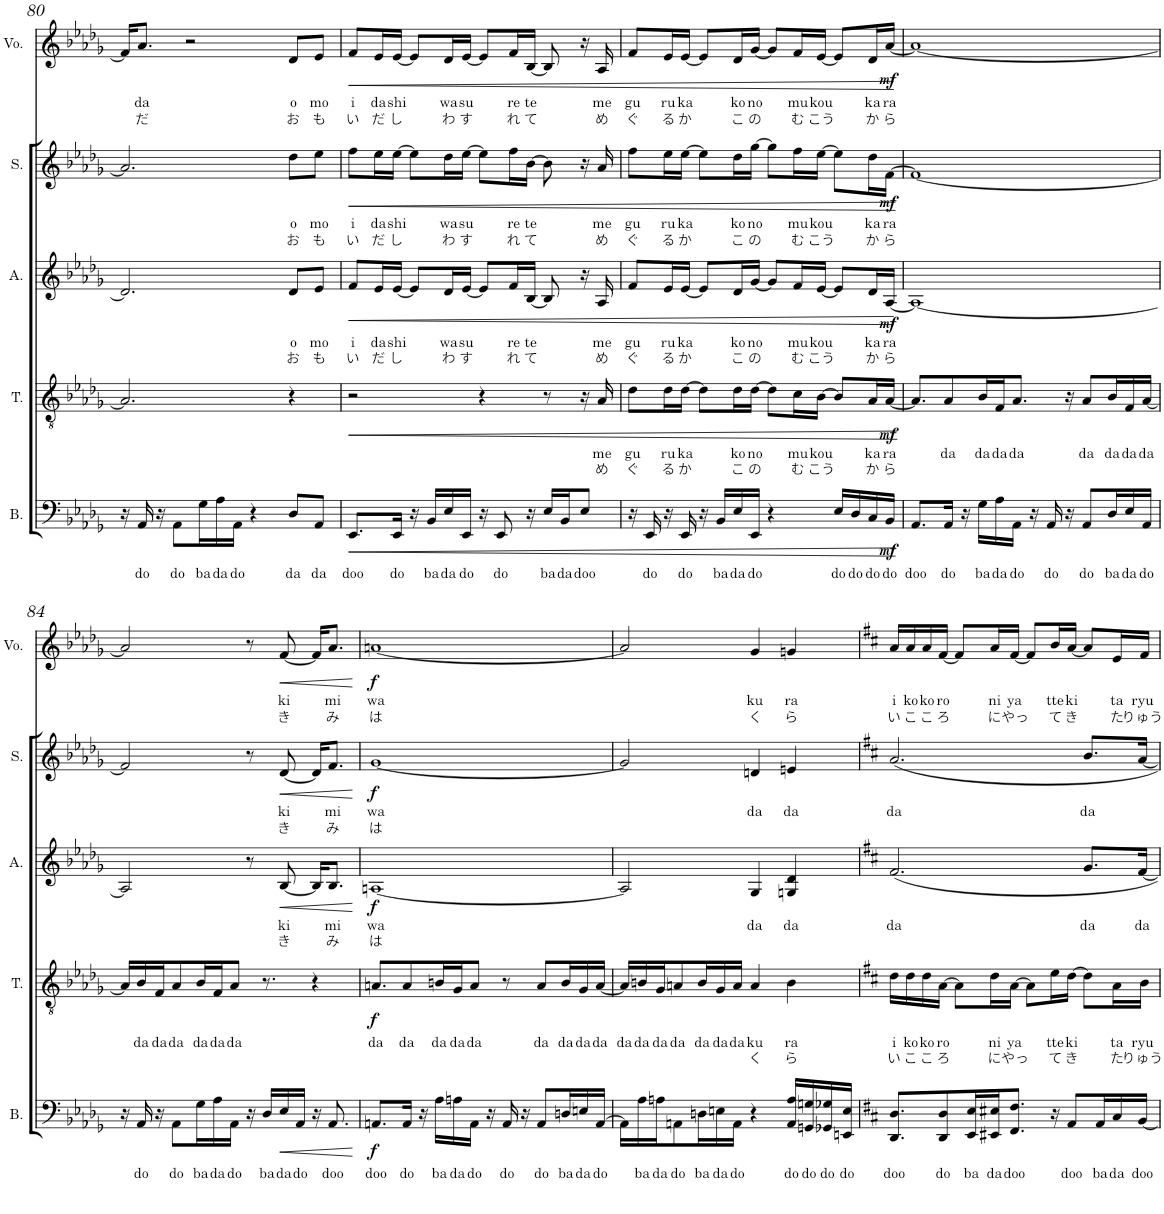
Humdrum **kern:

**kern	**text	**dynam	**kern	**text	**text	**dynam	**kern	**text	**text	**dynam	**kern	**text	**text	**dynam	**kern	**text	**text	**dynam
*part5	*part5	*part5	*part4	*part4	*part4	*part4	*part3	*part3	*part3	*part3	*part2	*part2	*part2	*part2	*part1	*part1	*part1	*part1
*staff5	*staff5	*staff5	*staff4	*staff4	*staff4	*staff4	*staff3	*staff3	*staff3	*staff3	*staff2	*staff2	*staff2	*staff2	*staff1	*staff1	*staff1	*staff1
*I"Bass	*	*	*I"Tenor	*	*	*	*I"Alto	*	*	*	*I"Soprano	*	*	*	*I"Voice	*	*	*
*I'B.	*	*	*I'T.	*	*	*	*I'A.	*	*	*	*I'S.	*	*	*	*I'Vo.	*	*	*
!!LO:PB:g=z
*clefF4	*	*	*clefGv2	*	*	*	*clefG2	*	*	*	*clefG2	*	*	*	*clefG2	*	*	*
*k[b-e-a-d-g-]	*	*	*k[b-e-a-d-g-]	*	*	*	*k[b-e-a-d-g-]	*	*	*	*k[b-e-a-d-g-]	*	*	*	*k[b-e-a-d-g-]	*	*	*
*M4/4	*	*	*M4/4	*	*	*	*M4/4	*	*	*	*M4/4	*	*	*	*M4/4	*	*	*
=80	=80	=80	=80	=80	=80	=80	=80	=80	=80	=80	=80	=80	=80	=80	=80	=80	=80	=80
16r	.	.	2.A-/]	.	.	.	2.d-/]	.	.	.	2.a-/]	.	.	.	16f/KL]	.	.	.
!	!LO:LY:b	!	!	!	!	!	!	!	!	!	!	!	!	!	!	!LO:LY:b	!LO:LY:b	!
16AA-/	do	.	.	.	.	.	.	.	.	.	.	.	.	.	8.a-/J	da	だ	.
16r	.	.	.	.	.	.	.	.	.	.	.	.	.	.	.	.	.	.
!	!LO:LY:b	!	!	!	!	!	!	!	!	!	!	!	!	!	!	!	!	!
8AA-\L	do	.	.	.	.	.	.	.	.	.	.	.	.	.	.	.	.	.
.	.	.	.	.	.	.	.	.	.	.	.	.	.	.	2r	.	.	.
!	!LO:LY:b	!	!	!	!	!	!	!	!	!	!	!	!	!	!	!	!	!
16G-\L	ba	.	.	.	.	.	.	.	.	.	.	.	.	.	.	.	.	.
!	!LO:LY:b	!	!	!	!	!	!	!	!	!	!	!	!	!	!	!	!	!
16A-\	da	.	.	.	.	.	.	.	.	.	.	.	.	.	.	.	.	.
!	!LO:LY:b	!	!	!	!	!	!	!	!	!	!	!	!	!	!	!	!	!
16AA-\JJ	do	.	.	.	.	.	.	.	.	.	.	.	.	.	.	.	.	.
4r	.	.	.	.	.	.	.	.	.	.	.	.	.	.	.	.	.	.
!	!LO:LY:b	!	!	!	!	!	!	!LO:LY:b	!LO:LY:b	!	!	!LO:LY:b	!LO:LY:b	!	!	!LO:LY:b	!LO:LY:b	!
8D-/L	da	.	4r	.	.	.	8d-/L	o	お	.	8dd-\L	o	お	.	8d-/L	o	お	.
!	!LO:LY:b	!	!	!	!	!	!	!LO:LY:b	!LO:LY:b	!	!	!LO:LY:b	!LO:LY:b	!	!	!LO:LY:b	!LO:LY:b	!
8AA-/J	da	.	.	.	.	.	8e-/J	mo	も	.	8ee-\J	mo	も	.	8e-/J	mo	も	.
=81	=81	=81	=81	=81	=81	=81	=81	=81	=81	=81	=81	=81	=81	=81	=81	=81	=81	=81
!	!LO:LY:b	!LO:HP:b	!	!	!	!LO:HP:b	!	!LO:LY:b	!LO:LY:b	!LO:HP:b	!	!LO:LY:b	!LO:LY:b	!LO:HP:b	!	!LO:LY:b	!LO:LY:b	!LO:HP:b
8.EE-/L	doo	<	2r	.	.	<	8f/L	i	い	<	8ff\L	i	い	<	8f/L	i	い	<
!	!	!	!	!	!	!	!	!LO:LY:b	!LO:LY:b	!	!	!LO:LY:b	!LO:LY:b	!	!	!LO:LY:b	!LO:LY:b	!
.	.	.	.	.	.	.	16e-/L	da	だ	.	16ee-\L	da	だ	.	16e-/L	da	だ	.
!	!LO:LY:b	!	!	!	!	!	!	!LO:LY:b	!LO:LY:b	!	!	!LO:LY:b	!LO:LY:b	!	!	!LO:LY:b	!LO:LY:b	!
16EE-/Jk	do	.	.	.	.	.	[16e-/JJ	shi	し	.	[16ee-\JJ	shi	し	.	[16e-/JJ	shi	し	.
16r	.	.	.	.	.	.	8e-/L]	.	.	.	8ee-\L]	.	.	.	8e-/L]	.	.	.
!	!LO:LY:b	!	!	!	!	!	!	!	!	!	!	!	!	!	!	!	!	!
16BB-/LL	ba	.	.	.	.	.	.	.	.	.	.	.	.	.	.	.	.	.
!	!LO:LY:b	!	!	!	!	!	!	!LO:LY:b	!LO:LY:b	!	!	!LO:LY:b	!LO:LY:b	!	!	!LO:LY:b	!LO:LY:b	!
16E-/	da	.	.	.	.	.	16d-/L	wa	わ	.	16dd-\L	wa	わ	.	16d-/L	wa	わ	.
!	!LO:LY:b	!	!	!	!	!	!	!LO:LY:b	!LO:LY:b	!	!	!LO:LY:b	!LO:LY:b	!	!	!LO:LY:b	!LO:LY:b	!
16EE-/JJ	do	.	.	.	.	.	[16e-/JJ	su	す	.	[16ee-\JJ	su	す	.	[16e-/JJ	su	す	.
16r	.	.	4r	.	.	.	8e-/L]	.	.	.	8ee-\L]	.	.	.	8e-/L]	.	.	.
!	!LO:LY:b	!	!	!	!	!	!	!	!	!	!	!	!	!	!	!	!	!
8EE-/	do	.	.	.	.	.	.	.	.	.	.	.	.	.	.	.	.	.
!	!	!	!	!	!	!	!	!LO:LY:b	!LO:LY:b	!	!	!LO:LY:b	!LO:LY:b	!	!	!LO:LY:b	!LO:LY:b	!
.	.	.	.	.	.	.	16f/L	re	れ	.	16ff\L	re	れ	.	16f/L	re	れ	.
!	!	!	!	!	!	!	!	!LO:LY:b	!LO:LY:b	!	!	!LO:LY:b	!LO:LY:b	!	!	!LO:LY:b	!LO:LY:b	!
16r	.	.	.	.	.	.	[16B-/JJ	te	て	.	[16b-\JJ	te	て	.	[16B-/JJ	te	て	.
!	!LO:LY:b	!	!	!	!	!	!	!	!	!	!	!	!	!	!	!	!	!
16E-/LL	ba	.	8r	.	.	.	8B-/]	.	.	.	8b-\]	.	.	.	8B-/]	.	.	.
!	!LO:LY:b	!	!	!	!	!	!	!	!	!	!	!	!	!	!	!	!	!
16BB-/J	da	.	.	.	.	.	.	.	.	.	.	.	.	.	.	.	.	.
!	!LO:LY:b	!	!	!	!	!	!	!	!	!	!	!	!	!	!	!	!	!
8E-/J	doo	.	16r	.	.	.	16r	.	.	.	16r	.	.	.	16r	.	.	.
!	!	!	!	!LO:LY:b	!LO:LY:b	!	!	!LO:LY:b	!LO:LY:b	!	!	!LO:LY:b	!LO:LY:b	!	!	!LO:LY:b	!LO:LY:b	!
.	.	.	16A-/	me	め	.	16A-/	me	め	.	16a-/	me	め	.	16A-/	me	め	.
=82	=82	=82	=82	=82	=82	=82	=82	=82	=82	=82	=82	=82	=82	=82	=82	=82	=82	=82
!	!	!	!	!LO:LY:b	!LO:LY:b	!	!	!LO:LY:b	!LO:LY:b	!	!	!LO:LY:b	!LO:LY:b	!	!	!LO:LY:b	!LO:LY:b	!
16r	.	.	8d-\L	gu	ぐ	.	8f/L	gu	ぐ	.	8ff\L	gu	ぐ	.	8f/L	gu	ぐ	.
!	!LO:LY:b	!	!	!	!	!	!	!	!	!	!	!	!	!	!	!	!	!
16EE-/	do	.	.	.	.	.	.	.	.	.	.	.	.	.	.	.	.	.
!	!	!	!	!LO:LY:b	!LO:LY:b	!	!	!LO:LY:b	!LO:LY:b	!	!	!LO:LY:b	!LO:LY:b	!	!	!LO:LY:b	!LO:LY:b	!
16r	.	.	16d-\L	ru	る	.	16e-/L	ru	る	.	16ee-\L	ru	る	.	16e-/L	ru	る	.
!	!LO:LY:b	!	!	!LO:LY:b	!LO:LY:b	!	!	!LO:LY:b	!LO:LY:b	!	!	!LO:LY:b	!LO:LY:b	!	!	!LO:LY:b	!LO:LY:b	!
16EE-/	do	.	[16d-\JJ	ka	か	.	[16e-/JJ	ka	か	.	[16ee-\JJ	ka	か	.	[16e-/JJ	ka	か	.
16r	.	.	8d-\L]	.	.	.	8e-/L]	.	.	.	8ee-\L]	.	.	.	8e-/L]	.	.	.
!	!LO:LY:b	!	!	!	!	!	!	!	!	!	!	!	!	!	!	!	!	!
16BB-/LL	ba	.	.	.	.	.	.	.	.	.	.	.	.	.	.	.	.	.
!	!LO:LY:b	!	!	!LO:LY:b	!LO:LY:b	!	!	!LO:LY:b	!LO:LY:b	!	!	!LO:LY:b	!LO:LY:b	!	!	!LO:LY:b	!LO:LY:b	!
16E-/	da	.	16d-\L	ko	こ	.	16d-/L	ko	こ	.	16dd-\L	ko	こ	.	16d-/L	ko	こ	.
!	!LO:LY:b	!	!	!LO:LY:b	!LO:LY:b	!	!	!LO:LY:b	!LO:LY:b	!	!	!LO:LY:b	!LO:LY:b	!	!	!LO:LY:b	!LO:LY:b	!
16EE-/JJ	do	.	[16d-\JJ	no	の	.	[16g-/JJ	no	の	.	[16gg-\JJ	no	の	.	[16g-/JJ	no	の	.
4r	.	.	8d-\L]	.	.	.	8g-/L]	.	.	.	8gg-\L]	.	.	.	8g-/L]	.	.	.
!	!	!	!	!LO:LY:b	!LO:LY:b	!	!	!LO:LY:b	!LO:LY:b	!	!	!LO:LY:b	!LO:LY:b	!	!	!LO:LY:b	!LO:LY:b	!
.	.	.	16c\L	mu	む	.	16f/L	mu	む	.	16ff\L	mu	む	.	16f/L	mu	む	.
!	!	!	!	!LO:LY:b	!LO:LY:b	!	!	!LO:LY:b	!LO:LY:b	!	!	!LO:LY:b	!LO:LY:b	!	!	!LO:LY:b	!LO:LY:b	!
.	.	.	[16B-\JJ	kou	こう	.	[16e-/JJ	kou	こう	.	[16ee-\JJ	kou	こう	.	[16e-/JJ	kou	こう	.
!	!LO:LY:b	!	!	!	!	!	!	!	!	!	!	!	!	!	!	!	!	!
16E-/LL	do	.	8B-/L]	.	.	.	8e-/L]	.	.	.	8ee-\L]	.	.	.	8e-/L]	.	.	.
!	!LO:LY:b	!	!	!	!	!	!	!	!	!	!	!	!	!	!	!	!	!
16D-/	do	.	.	.	.	.	.	.	.	.	.	.	.	.	.	.	.	.
!	!LO:LY:b	!	!	!LO:LY:b	!LO:LY:b	!	!	!LO:LY:b	!LO:LY:b	!	!	!LO:LY:b	!LO:LY:b	!	!	!LO:LY:b	!LO:LY:b	!
16C/	do	.	16A-/L	ka	か	.	16d-/L	ka	か	.	16dd-\L	ka	か	.	16d-/L	ka	か	.
!	!LO:LY:b	!LO:DY:b	!	!LO:LY:b	!LO:LY:b	!LO:DY:b	!	!LO:LY:b	!LO:LY:b	!LO:DY:b	!	!LO:LY:b	!LO:LY:b	!LO:DY:b	!	!LO:LY:b	!LO:LY:b	!LO:DY:b
16BB-/JJ	do	mf	[16A-/JJ	ra	ら	mf	[16A-/JJ	ra	ら	mf	[16f\JJ	ra	ら	mf	[16a-/JJ	ra	ら	mf
.	.	[	.	.	.	[	.	.	.	[	.	.	.	[	.	.	.	[
=83	=83	=83	=83	=83	=83	=83	=83	=83	=83	=83	=83	=83	=83	=83	=83	=83	=83	=83
!	!LO:LY:b	!	!	!	!	!	!	!	!	!	!	!	!	!	!	!	!	!
8.AA-/L	doo	.	8.A-/L]	.	.	.	1A-_	.	.	.	1f_	.	.	.	1a-_	.	.	.
!	!LO:LY:b	!	!	!LO:LY:b	!	!	!	!	!	!	!	!	!	!	!	!	!	!
16AA-/Jk	do	.	8A-/	da	.	.	.	.	.	.	.	.	.	.	.	.	.	.
16r	.	.	.	.	.	.	.	.	.	.	.	.	.	.	.	.	.	.
!	!LO:LY:b	!	!	!LO:LY:b	!	!	!	!	!	!	!	!	!	!	!	!	!	!
16G-\LL	ba	.	16B-/L	da	.	.	.	.	.	.	.	.	.	.	.	.	.	.
!	!LO:LY:b	!	!	!LO:LY:b	!	!	!	!	!	!	!	!	!	!	!	!	!	!
16A-\	da	.	16F/J	da	.	.	.	.	.	.	.	.	.	.	.	.	.	.
!	!LO:LY:b	!	!	!LO:LY:b	!	!	!	!	!	!	!	!	!	!	!	!	!	!
16AA-\JJ	do	.	8.A-/J	da	.	.	.	.	.	.	.	.	.	.	.	.	.	.
16r	.	.	.	.	.	.	.	.	.	.	.	.	.	.	.	.	.	.
!	!LO:LY:b	!	!	!	!	!	!	!	!	!	!	!	!	!	!	!	!	!
16AA-/	do	.	.	.	.	.	.	.	.	.	.	.	.	.	.	.	.	.
16r	.	.	16r	.	.	.	.	.	.	.	.	.	.	.	.	.	.	.
!	!LO:LY:b	!	!	!LO:LY:b	!	!	!	!	!	!	!	!	!	!	!	!	!	!
8AA-/L	do	.	8A-/L	da	.	.	.	.	.	.	.	.	.	.	.	.	.	.
!	!LO:LY:b	!	!	!LO:LY:b	!	!	!	!	!	!	!	!	!	!	!	!	!	!
16D-/L	ba	.	16B-/L	da	.	.	.	.	.	.	.	.	.	.	.	.	.	.
!	!LO:LY:b	!	!	!LO:LY:b	!	!	!	!	!	!	!	!	!	!	!	!	!	!
16E-/	da	.	16F/	da	.	.	.	.	.	.	.	.	.	.	.	.	.	.
!	!LO:LY:b	!	!	!LO:LY:b	!	!	!	!	!	!	!	!	!	!	!	!	!	!
16AA-/JJ	do	.	[16A-/JJ	da	.	.	.	.	.	.	.	.	.	.	.	.	.	.
!!LO:LB:g=z
=84	=84	=84	=84	=84	=84	=84	=84	=84	=84	=84	=84	=84	=84	=84	=84	=84	=84	=84
16r	.	.	16A-/LL]	.	.	.	2A-/]	.	.	.	2f/]	.	.	.	2a-/]	.	.	.
!	!LO:LY:b	!	!	!LO:LY:b	!	!	!	!	!	!	!	!	!	!	!	!	!	!
16AA-/	do	.	16B-/	da	.	.	.	.	.	.	.	.	.	.	.	.	.	.
!	!	!	!	!LO:LY:b	!	!	!	!	!	!	!	!	!	!	!	!	!	!
16r	.	.	16F/J	da	.	.	.	.	.	.	.	.	.	.	.	.	.	.
!	!LO:LY:b	!	!	!LO:LY:b	!	!	!	!	!	!	!	!	!	!	!	!	!	!
8AA-\L	do	.	8A-/	da	.	.	.	.	.	.	.	.	.	.	.	.	.	.
!	!LO:LY:b	!	!	!LO:LY:b	!	!	!	!	!	!	!	!	!	!	!	!	!	!
16G-\L	ba	.	16B-/L	da	.	.	.	.	.	.	.	.	.	.	.	.	.	.
!	!LO:LY:b	!	!	!LO:LY:b	!	!	!	!	!	!	!	!	!	!	!	!	!	!
16A-\	da	.	16F/J	da	.	.	.	.	.	.	.	.	.	.	.	.	.	.
!	!LO:LY:b	!	!	!LO:LY:b	!	!	!	!	!	!	!	!	!	!	!	!	!	!
16AA-\JJ	do	.	8A-/J	da	.	.	.	.	.	.	.	.	.	.	.	.	.	.
16r	.	.	.	.	.	.	8r	.	.	.	8r	.	.	.	8r	.	.	.
!	!LO:LY:b	!	!	!	!	!	!	!	!	!	!	!	!	!	!	!	!	!
16D-/LL	ba	.	8.r	.	.	.	.	.	.	.	.	.	.	.	.	.	.	.
!	!LO:LY:b	!LO:HP:b	!	!	!	!	!	!LO:LY:b	!LO:LY:b	!LO:HP:b	!	!LO:LY:b	!LO:LY:b	!LO:HP:b	!	!LO:LY:b	!LO:LY:b	!LO:HP:b
16E-/	da	<	.	.	.	.	[8B-/	ki	き	<	[8d-/	ki	き	<	[8f/	ki	き	<
!	!LO:LY:b	!	!	!	!	!	!	!	!	!	!	!	!	!	!	!	!	!
16AA-/JJ	do	.	.	.	.	.	.	.	.	.	.	.	.	.	.	.	.	.
16r	.	.	4r	.	.	.	16B-/KL]	.	.	.	16d-/KL]	.	.	.	16f/KL]	.	.	.
!	!LO:LY:b	!	!	!	!	!	!	!LO:LY:b	!LO:LY:b	!	!	!LO:LY:b	!LO:LY:b	!	!	!LO:LY:b	!LO:LY:b	!
8.AA-/	doo	.	.	.	.	.	8.B-/J	mi	み	.	8.f/J	mi	み	.	8.a-/J	mi	み	.
.	.	[	.	.	.	.	.	.	.	[	.	.	.	[	.	.	.	[
=85	=85	=85	=85	=85	=85	=85	=85	=85	=85	=85	=85	=85	=85	=85	=85	=85	=85	=85
!	!LO:LY:b	!LO:DY:b	!	!LO:LY:b	!	!LO:DY:b	!	!LO:LY:b	!LO:LY:b	!LO:DY:b	!	!LO:LY:b	!LO:LY:b	!LO:DY:b	!	!LO:LY:b	!LO:LY:b	!LO:DY:b
8.AAn/L	doo	f	8.An/L	da	.	f	[1An	wa	は	f	[1g-	wa	は	f	[1an	wa	は	f
!	!LO:LY:b	!	!	!LO:LY:b	!	!	!	!	!	!	!	!	!	!	!	!	!	!
16AA/Jk	do	.	8A/	da	.	.	.	.	.	.	.	.	.	.	.	.	.	.
16r	.	.	.	.	.	.	.	.	.	.	.	.	.	.	.	.	.	.
!	!LO:LY:b	!	!	!LO:LY:b	!	!	!	!	!	!	!	!	!	!	!	!	!	!
16A-\LL	ba	.	16Bn/L	da	.	.	.	.	.	.	.	.	.	.	.	.	.	.
!	!LO:LY:b	!	!	!LO:LY:b	!	!	!	!	!	!	!	!	!	!	!	!	!	!
16An\	da	.	16G-/J	da	.	.	.	.	.	.	.	.	.	.	.	.	.	.
!	!LO:LY:b	!	!	!LO:LY:b	!	!	!	!	!	!	!	!	!	!	!	!	!	!
16AA\JJ	do	.	8A/J	da	.	.	.	.	.	.	.	.	.	.	.	.	.	.
16r	.	.	.	.	.	.	.	.	.	.	.	.	.	.	.	.	.	.
!	!LO:LY:b	!	!	!	!	!	!	!	!	!	!	!	!	!	!	!	!	!
16AA/	do	.	8r	.	.	.	.	.	.	.	.	.	.	.	.	.	.	.
16r	.	.	.	.	.	.	.	.	.	.	.	.	.	.	.	.	.	.
!	!LO:LY:b	!	!	!LO:LY:b	!	!	!	!	!	!	!	!	!	!	!	!	!	!
8AA/L	do	.	8A/L	da	.	.	.	.	.	.	.	.	.	.	.	.	.	.
!	!LO:LY:b	!	!	!LO:LY:b	!	!	!	!	!	!	!	!	!	!	!	!	!	!
16Dn/L	ba	.	16B/L	da	.	.	.	.	.	.	.	.	.	.	.	.	.	.
!	!LO:LY:b	!	!	!LO:LY:b	!	!	!	!	!	!	!	!	!	!	!	!	!	!
16En/	da	.	16G-/	da	.	.	.	.	.	.	.	.	.	.	.	.	.	.
!	!LO:LY:b	!	!	!LO:LY:b	!	!	!	!	!	!	!	!	!	!	!	!	!	!
[16AA/JJ	do	.	[16A/JJ	da	.	.	.	.	.	.	.	.	.	.	.	.	.	.
=86	=86	=86	=86	=86	=86	=86	=86	=86	=86	=86	=86	=86	=86	=86	=86	=86	=86	=86
!	!	!	!	!LO:LY:b	!	!	!	!	!	!	!	!	!	!	!	!	!	!
16AA\LL]	.	.	16A/LL]	da	.	.	2A/]	.	.	.	2g-/]	.	.	.	2a/]	.	.	.
!	!LO:LY:b	!	!	!LO:LY:b	!	!	!	!	!	!	!	!	!	!	!	!	!	!
16A-\	ba	.	16Bn/	da	.	.	.	.	.	.	.	.	.	.	.	.	.	.
!	!LO:LY:b	!	!	!LO:LY:b	!	!	!	!	!	!	!	!	!	!	!	!	!	!
16An\J	da	.	16G-/J	da	.	.	.	.	.	.	.	.	.	.	.	.	.	.
!	!LO:LY:b	!	!	!LO:LY:b	!	!	!	!	!	!	!	!	!	!	!	!	!	!
8AAn\	do	.	8An/	da	.	.	.	.	.	.	.	.	.	.	.	.	.	.
!	!LO:LY:b	!	!	!LO:LY:b	!	!	!	!	!	!	!	!	!	!	!	!	!	!
16Dn\L	ba	.	16B/L	da	.	.	.	.	.	.	.	.	.	.	.	.	.	.
!	!LO:LY:b	!	!	!LO:LY:b	!	!	!	!	!	!	!	!	!	!	!	!	!	!
16En\	da	.	16G-/	da	.	.	.	.	.	.	.	.	.	.	.	.	.	.
!	!LO:LY:b	!	!	!LO:LY:b	!	!	!	!	!	!	!	!	!	!	!	!	!	!
16AA\JJ	do	.	16A/JJ	da	.	.	.	.	.	.	.	.	.	.	.	.	.	.
!	!	!	!	!LO:LY:b	!LO:LY:b	!	!	!LO:LY:b	!	!	!	!LO:LY:b	!	!	!	!LO:LY:b	!LO:LY:b	!
4r	.	.	4A/	ku	く	.	4G-/	da	.	.	4dn/	da	.	.	4g-/	ku	く	.
!	!LO:LY:b	!	!	!LO:LY:b	!LO:LY:b	!	!	!LO:LY:b	!	!	!	!LO:LY:b	!	!	!	!LO:LY:b	!LO:LY:b	!
16AA/ 16A/LL	do	.	4B\	ra	ら	.	4Gn/ 4d-/	da	.	.	4en/	da	.	.	4gn/	ra	ら	.
!	!LO:LY:b	!	!	!	!	!	!	!	!	!	!	!	!	!	!	!	!	!
16GGn/ 16Gn/	do	.	.	.	.	.	.	.	.	.	.	.	.	.	.	.	.	.
!	!LO:LY:b	!	!	!	!	!	!	!	!	!	!	!	!	!	!	!	!	!
16GG-X/ 16G-X/	do	.	.	.	.	.	.	.	.	.	.	.	.	.	.	.	.	.
!	!LO:LY:b	!	!	!	!	!	!	!	!	!	!	!	!	!	!	!	!	!
16EEn/ 16E/JJ	do	.	.	.	.	.	.	.	.	.	.	.	.	.	.	.	.	.
=87	=87	=87	=87	=87	=87	=87	=87	=87	=87	=87	=87	=87	=87	=87	=87	=87	=87	=87
*k[f#c#]	*	*	*k[f#c#]	*	*	*	*k[f#c#]	*	*	*	*k[f#c#]	*	*	*	*k[f#c#]	*	*	*
!	!LO:LY:b	!	!	!LO:LY:b	!LO:LY:b	!	!	!LO:LY:b	!	!	!	!LO:LY:b	!	!	!	!LO:LY:b	!LO:LY:b	!
8.DD/ 8.D/L	doo	.	16d\LL	i	い	.	2.f#/	da	.	.	2.a/	da	.	.	16a/LL	i	い	.
!	!	!	!	!LO:LY:b	!LO:LY:b	!	!	!	!	!	!	!	!	!	!	!LO:LY:b	!LO:LY:b	!
.	.	.	16d\	ko	こ	.	.	.	.	.	.	.	.	.	16a/	ko	こ	.
!	!	!	!	!LO:LY:b	!LO:LY:b	!	!	!	!	!	!	!	!	!	!	!LO:LY:b	!LO:LY:b	!
.	.	.	16d\	ko	こ	.	.	.	.	.	.	.	.	.	16a/	ko	こ	.
!	!LO:LY:b	!	!	!LO:LY:b	!LO:LY:b	!	!	!	!	!	!	!	!	!	!	!LO:LY:b	!LO:LY:b	!
8DD/ 8D/	do	.	[16A\JJ	ro	ろ	.	.	.	.	.	.	.	.	.	[16f#/JJ	ro	ろ	.
.	.	.	8A\L]	.	.	.	.	.	.	.	.	.	.	.	8f#/L]	.	.	.
!	!LO:LY:b	!	!	!	!	!	!	!	!	!	!	!	!	!	!	!	!	!
16EE/ 16E/L	ba	.	.	.	.	.	.	.	.	.	.	.	.	.	.	.	.	.
!	!LO:LY:b	!	!	!LO:LY:b	!LO:LY:b	!	!	!	!	!	!	!	!	!	!	!LO:LY:b	!LO:LY:b	!
16EE#X/ 16E#X/J	da	.	16d\L	ni	に	.	.	.	.	.	.	.	.	.	16a/L	ni	に	.
!	!LO:LY:b	!	!	!LO:LY:b	!LO:LY:b	!	!	!	!	!	!	!	!	!	!	!LO:LY:b	!LO:LY:b	!
8.FF#/ 8.F#/J	doo	.	[16A\JJ	ya	やっ	.	.	.	.	.	.	.	.	.	[16f#/JJ	ya	やっ	.
.	.	.	8A\L]	.	.	.	.	.	.	.	.	.	.	.	8f#/L]	.	.	.
!	!	!	!	!LO:LY:b	!LO:LY:b	!	!	!	!	!	!	!	!	!	!	!LO:LY:b	!LO:LY:b	!
16r	.	.	16e\L	tte	て	.	.	.	.	.	.	.	.	.	16b/L	tte	て	.
!	!LO:LY:b	!	!	!LO:LY:b	!LO:LY:b	!	!	!	!	!	!	!	!	!	!	!LO:LY:b	!LO:LY:b	!
8AA/L	doo	.	[16d\JJ	ki	き	.	.	.	.	.	.	.	.	.	[16a/JJ	ki	き	.
!	!	!	!	!	!	!	!	!LO:LY:b	!	!	!	!LO:LY:b	!	!	!	!	!	!
.	.	.	8d\L]	.	.	.	8.g/L	da	.	.	8.b/L	da	.	.	8a/L]	.	.	.
!	!LO:LY:b	!	!	!	!	!	!	!	!	!	!	!	!	!	!	!	!	!
16AA/L	ba	.	.	.	.	.	.	.	.	.	.	.	.	.	.	.	.	.
!	!LO:LY:b	!	!	!LO:LY:b	!LO:LY:b	!	!	!	!	!	!	!	!	!	!	!LO:LY:b	!LO:LY:b	!
16C#/	da	.	16A\L	ta	た	.	.	.	.	.	.	.	.	.	16e/L	ta	た	.
!	!LO:LY:b	!	!	!LO:LY:b	!LO:LY:b	!	!	!LO:LY:b	!	!	!	!	!	!	!	!LO:LY:b	!LO:LY:b	!
[16BB/JJ	doo	.	16B\JJ	ryu	りゅう	.	[16f#/Jk	da	.	.	[16a/Jk	.	.	.	16f#/JJ	ryu	りゅう	.
=	=	=	=	=	=	=	=	=	=	=	=	=	=	=	=	=	=	=
*-	*-	*-	*-	*-	*-	*-	*-	*-	*-	*-	*-	*-	*-	*-	*-	*-	*-	*-
